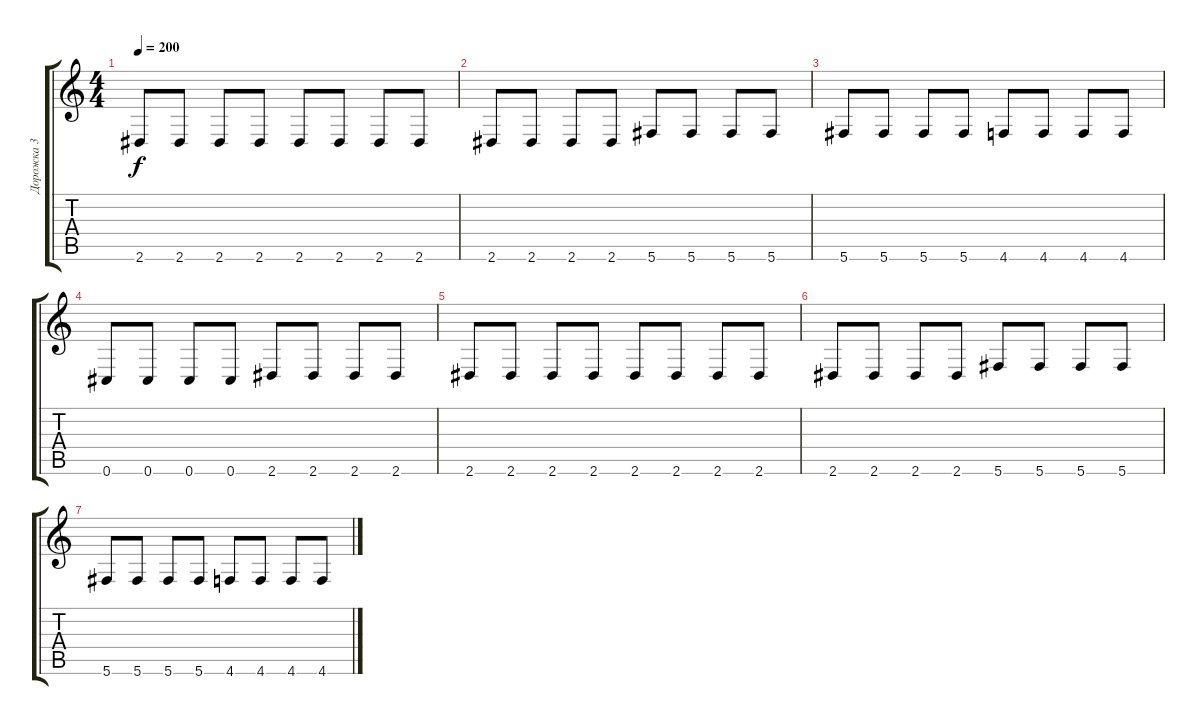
\track ("Дорожка 3" "Дорожка 3") {instrument electricbassfinger}
\staff {score tabs}
\tuning (Db4 Ab3 E3 B2 Gb2 Db2) {hide}
\ts (4 4)
\tempo 200
\clef g2
\ks c
2.6.8{dy f} 2.6.8 2.6.8 2.6.8 2.6.8 2.6.8 2.6.8 2.6.8 |
2.6.8 2.6.8 2.6.8 2.6.8 5.6.8 5.6.8 5.6.8 5.6.8 |
5.6.8 5.6.8 5.6.8 5.6.8 4.6.8 4.6.8 4.6.8 4.6.8 |
0.6.8 0.6.8 0.6.8 0.6.8 2.6.8 2.6.8 2.6.8 2.6.8 |
2.6.8 2.6.8 2.6.8 2.6.8 2.6.8 2.6.8 2.6.8 2.6.8 |
2.6.8 2.6.8 2.6.8 2.6.8 5.6.8 5.6.8 5.6.8 5.6.8 |
5.6.8 5.6.8 5.6.8 5.6.8 4.6.8 4.6.8 4.6.8 4.6.8
